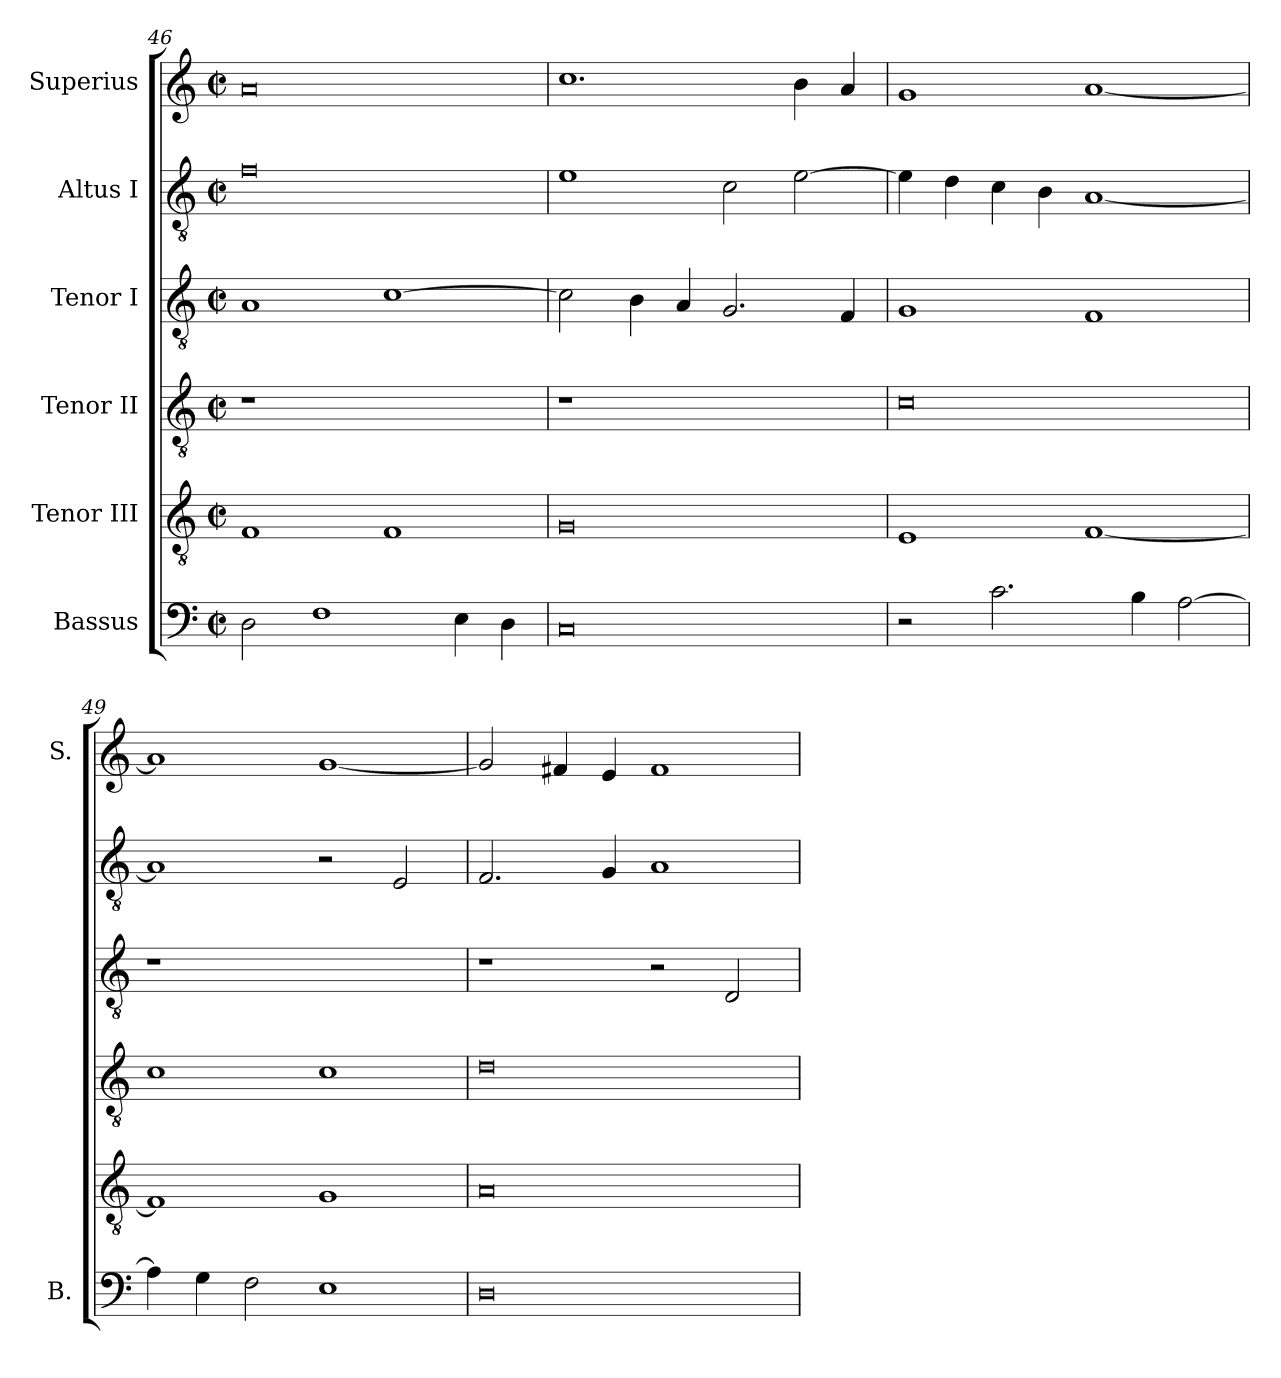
**kern	**kern	**kern	**kern	**kern	**kern
*part6	*part5	*part4	*part3	*part2	*part1
*staff6	*staff5	*staff4	*staff3	*staff2	*staff1
*I"Bassus	*I"Tenor III	*I"Tenor II	*I"Tenor I	*I"Altus I	*I"Superius
*I'B.	*	*	*	*	*I'S.
*clefF4	*clefGv2	*clefGv2	*clefGv2	*clefGv2	*clefG2
*	*ITrd7c12	*ITrd7c12	*ITrd7c12	*ITrd7c12	*
*k[]	*k[]	*k[]	*k[]	*k[]	*k[]
*C:	*C:	*C:	*C:	*C:	*C:
*M2/2	*M2/2	*M2/2	*M2/2	*M2/2	*M2/2
*met(c|)	*met(c|)	*met(c|)	*met(c|)	*met(c|)	*met(c|)
=46	=46	=46	=46	=46	=46
!	!	!LO:N:vis=1	!	!	!
2Di\	1FFi	1r	1AAi	0Fi	0ai
1Fi	.	.	.	.	.
.	1FFi	1ryy	[>1Ci	.	.
4Ei\	.	.	.	.	.
4Di\	.	.	.	.	.
=47	=47	=47	=47	=47	=47
!	!	!LO:N:vis=1	!	!	!
0Ci	0GGi	1r	2Ci\]	1Ei	1.cci
.	.	.	4BBi\	.	.
.	.	.	4AAi/	.	.
.	.	1ryy	2.GGi/	2Ci\	.
.	.	.	.	[>2Ei\	4bi\
.	.	.	4FFi/	.	4ai/
=48	=48	=48	=48	=48	=48
2r	1EEi	0Ci	1GGi	4Ei\]	1gi
.	.	.	.	4Di\	.
2.ci\	.	.	.	4Ci\	.
.	.	.	.	4BBi\	.
.	[<1FFi	.	1FFi	[<1AAi	[<1ai
4Bi\	.	.	.	.	.
[>2Ai\	.	.	.	.	.
!!LO:PB:g=z
=49	=49	=49	=49	=49	=49
!	!	!	!LO:N:vis=1	!	!
4Ai\]	1FFi]	1Ci	1r	1AAi]	1ai]
4Gi\	.	.	.	.	.
2Fi\	.	.	.	.	.
1Ei	1GGi	1Ci	1ryy	2r	[<1gi
.	.	.	.	2EEi/	.
=50	=50	=50	=50	=50	=50
0Di	0AAi	0Di	1r	2.FFi/	2gi/]
.	.	.	.	.	4f#Xi/
.	.	.	.	4GGi/	4ei/
.	.	.	2r	1AAi	1f#i
.	.	.	2DDi/	.	.
=	=	=	=	=	=
*-	*-	*-	*-	*-	*-
